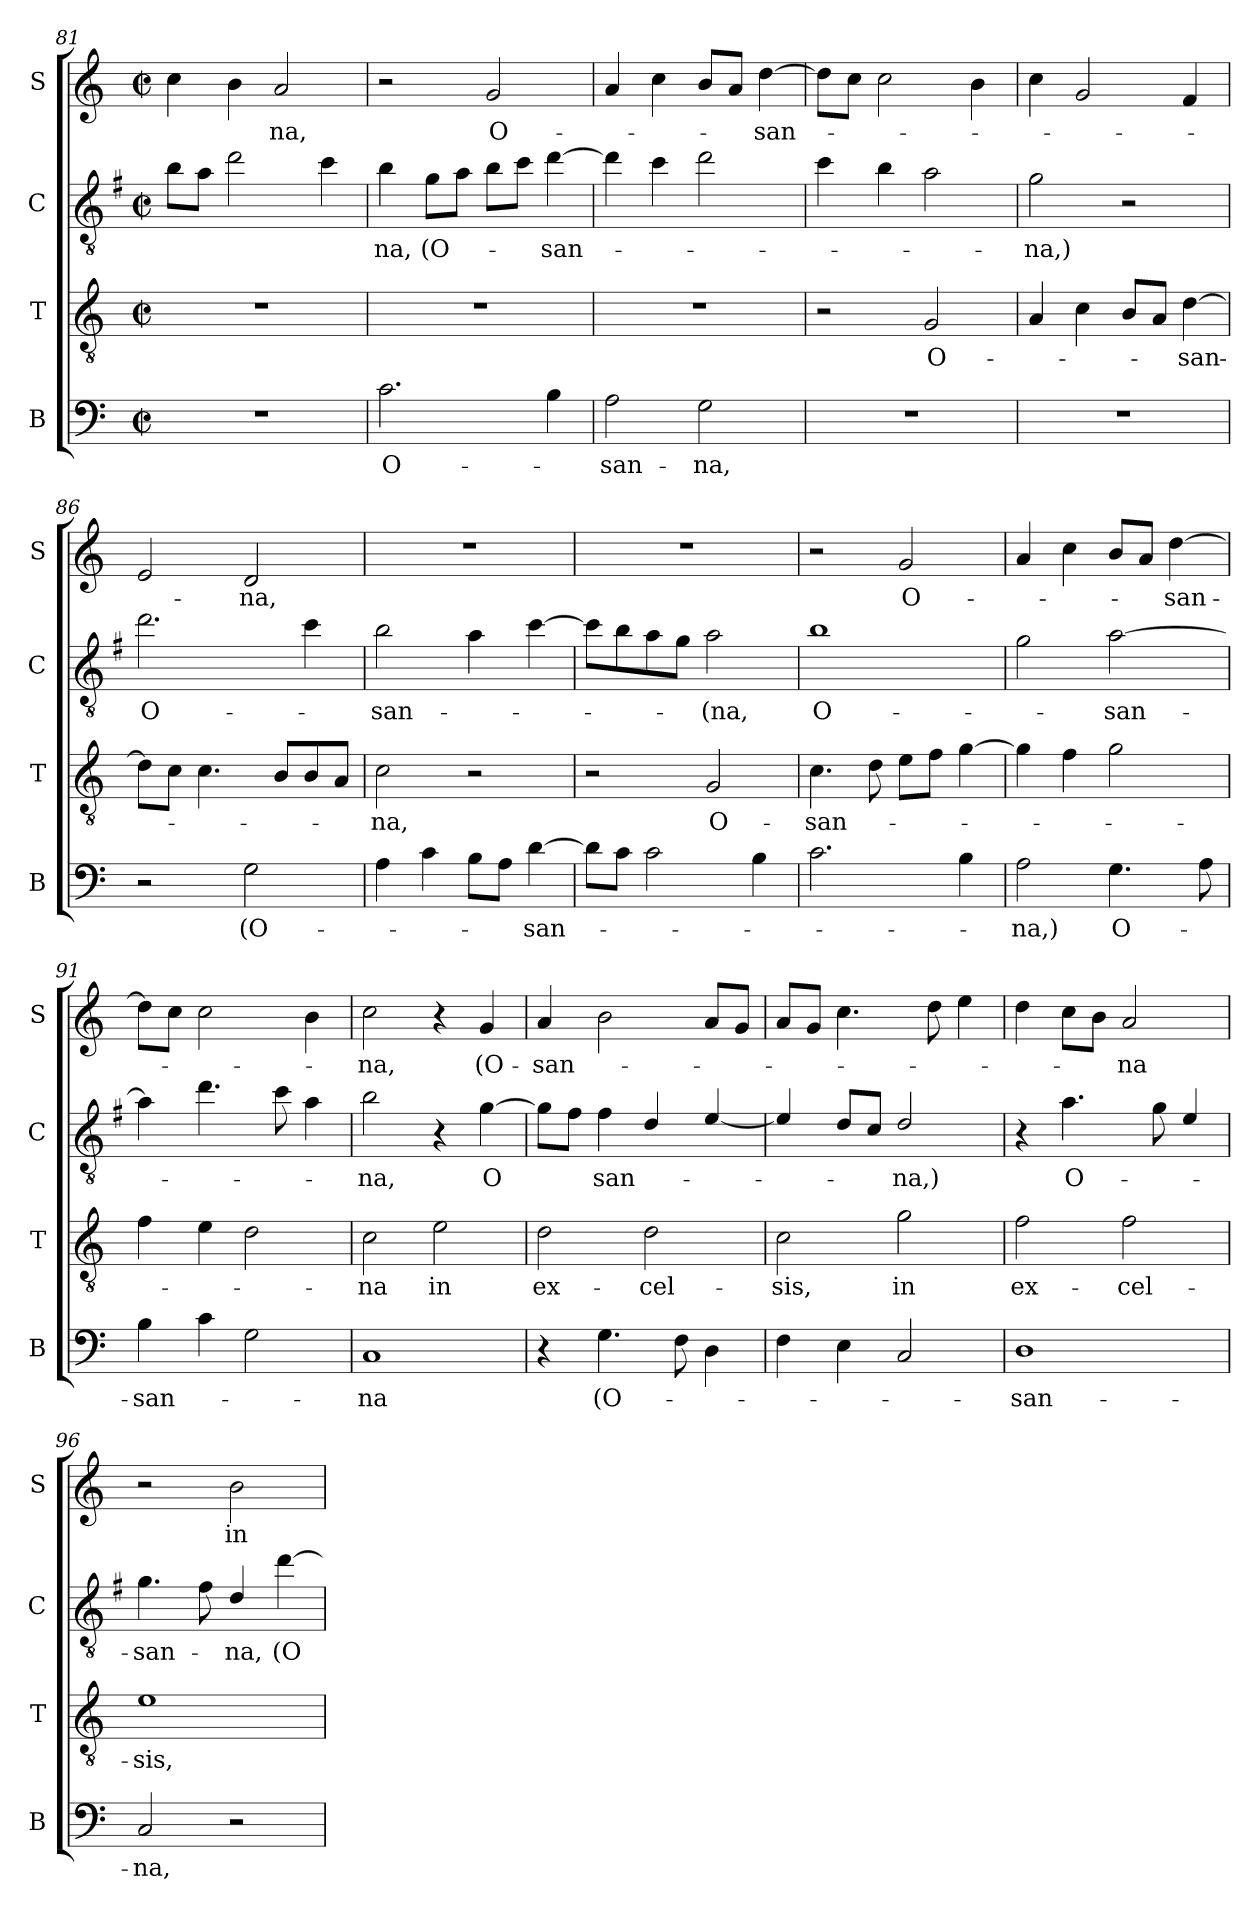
**kern	**text	**kern	**text	**kern	**text	**kern	**text
*part4	*part4	*part3	*part3	*part2	*part2	*part1	*part1
*staff4	*staff4	*staff3	*staff3	*staff2	*staff2	*staff1	*staff1
*I"B	*	*I"T	*	*I"C	*	*I"S	*
*I'B	*	*I'T	*	*I'C	*	*I'S	*
*clefF4	*	*clefGv2	*	*clefGv2	*	*clefG2	*
*	*	*	*	*ITrd4c7	*	*	*
*k[]	*	*k[]	*	*k[]	*	*k[]	*
*M2/2	*	*M2/2	*	*M2/2	*	*M2/2	*
*met(c|)	*	*met(c|)	*	*met(c|)	*	*met(c|)	*
=81	=81	=81	=81	=81	=81	=81	=81
1r	.	1r	.	8e\L	.	4cc\	.
.	.	.	.	8d\J	.	.	.
.	.	.	.	2g\	.	4b\	.
!	!	!	!	!	!	!	!LO:LY:b
.	.	.	.	.	.	2a/	-na,
.	.	.	.	4f\	.	.	.
=82	=82	=82	=82	=82	=82	=82	=82
!	!LO:LY:b	!	!	!	!LO:LY:b	!	!
2.c\	O-	1r	.	4e\	-na,	2r	.
!	!	!	!	!	!LO:LY:b	!	!
.	.	.	.	8c\L	(O-	.	.
.	.	.	.	8d\J	.	.	.
!	!	!	!	!	!	!	!LO:LY:b
.	.	.	.	8e\L	.	2g/	O-
.	.	.	.	8f\J	.	.	.
!	!	!	!	!	!LO:LY:b	!	!
4B\	.	.	.	[4g\	-san-	.	.
!!LO:PB:g=z
=83	=83	=83	=83	=83	=83	=83	=83
!	!LO:LY:b	!	!	!	!	!	!
2A\	-san-	1r	.	4g\]	.	4a/	.
.	.	.	.	4f\	.	4cc\	.
!	!LO:LY:b	!	!	!	!	!	!
2G\	-na,	.	.	2g\	.	8b/L	.
.	.	.	.	.	.	8a/J	.
!	!	!	!	!	!	!	!LO:LY:b
.	.	.	.	.	.	[4dd\	-san-
=84	=84	=84	=84	=84	=84	=84	=84
1r	.	2r	.	4f\	.	8dd\L]	.
.	.	.	.	.	.	8cc\J	.
.	.	.	.	4e\	.	2cc\	.
!	!	!	!LO:LY:b	!	!	!	!
.	.	2G/	O-	2d\	.	.	.
.	.	.	.	.	.	4b\	.
=85	=85	=85	=85	=85	=85	=85	=85
!	!	!	!	!	!LO:LY:b	!	!
1r	.	4A/	.	2c\	-na,)	4cc\	.
.	.	4c\	.	.	.	2g/	.
.	.	8B/L	.	2r	.	.	.
.	.	8A/J	.	.	.	.	.
!	!	!	!LO:LY:b	!	!	!	!
.	.	[4d\	-san-	.	.	4f/	.
=86	=86	=86	=86	=86	=86	=86	=86
!	!	!	!	!	!LO:LY:b	!	!
2r	.	8d\L]	.	2.g\	O-	2e/	.
.	.	8c\J	.	.	.	.	.
.	.	4.c\	.	.	.	.	.
!	!LO:LY:b	!	!	!	!	!	!LO:LY:b
2G\	(O-	.	.	.	.	2d/	-na,
.	.	8B/L	.	.	.	.	.
.	.	8B/	.	4f\	.	.	.
.	.	8A/J	.	.	.	.	.
=87	=87	=87	=87	=87	=87	=87	=87
!	!	!	!LO:LY:b	!	!LO:LY:b	!	!
4A\	.	2c\	-na,	2e\	-san-	1r	.
4c\	.	.	.	.	.	.	.
8B\L	.	2r	.	4d\	.	.	.
8A\J	.	.	.	.	.	.	.
!	!LO:LY:b	!	!	!	!	!	!
[4d\	-san-	.	.	[4f\	.	.	.
=88	=88	=88	=88	=88	=88	=88	=88
8d\L]	.	2r	.	8f\L]	.	1r	.
8c\J	.	.	.	8e\	.	.	.
2c\	.	.	.	8d\	.	.	.
.	.	.	.	8c\J	.	.	.
!	!	!	!LO:LY:b	!	!LO:LY:b	!	!
.	.	2G/	O-	2d\	-(na,	.	.
4B\	.	.	.	.	.	.	.
!!LO:LB:g=z
=89	=89	=89	=89	=89	=89	=89	=89
!	!	!	!LO:LY:b	!	!LO:LY:b	!	!
2.c\	.	4.c\	-san-	1e	O-	2r	.
.	.	8d\	.	.	.	.	.
!	!	!	!	!	!	!	!LO:LY:b
.	.	8e\L	.	.	.	2g/	O-
.	.	8f\J	.	.	.	.	.
4B\	.	[4g\	.	.	.	.	.
=90	=90	=90	=90	=90	=90	=90	=90
!	!LO:LY:b	!	!	!	!	!	!
2A\	-na,)	4g\]	.	2c\	.	4a/	.
.	.	4f\	.	.	.	4cc\	.
!	!LO:LY:b	!	!	!	!LO:LY:b	!	!
4.G\	O-	2g\	.	[2d\	-san-	8b/L	.
.	.	.	.	.	.	8a/J	.
!	!	!	!	!	!	!	!LO:LY:b
.	.	.	.	.	.	[4dd\	-san-
8A\	.	.	.	.	.	.	.
=91	=91	=91	=91	=91	=91	=91	=91
!	!LO:LY:b	!	!	!	!	!	!
4B\	-san-	4f\	.	4d\]	.	8dd\L]	.
.	.	.	.	.	.	8cc\J	.
4c\	.	4e\	.	4.g\	.	2cc\	.
2G\	.	2d\	.	.	.	.	.
.	.	.	.	8f\	.	.	.
.	.	.	.	4d\	.	4b\	.
=92	=92	=92	=92	=92	=92	=92	=92
!	!LO:LY:b	!	!LO:LY:b	!	!LO:LY:b	!	!LO:LY:b
1C	-na	2c\	na	2e\	-na,	2cc\	-na,
!	!	!	!LO:LY:b	!	!	!	!
.	.	2e\	in	4r	.	4r	.
!	!	!	!	!	!LO:LY:b	!	!LO:LY:b
.	.	.	.	[4c\	O	4g/	(O-
=93	=93	=93	=93	=93	=93	=93	=93
!	!	!	!LO:LY:b	!	!	!	!LO:LY:b
4r	.	2d\	ex-	8c\L]	.	4a/	-san-
.	.	.	.	8B\J	.	.	.
!	!LO:LY:b	!	!	!	!LO:LY:b	!	!
4.G\	(O-	.	.	4B\	san-	2b\	.
!	!	!	!LO:LY:b	!	!	!	!
.	.	2d\	-cel-	4G/	.	.	.
8F\	.	.	.	.	.	.	.
4D\	.	.	.	[4A/	.	8a/L	.
.	.	.	.	.	.	8g/J	.
=94	=94	=94	=94	=94	=94	=94	=94
!	!	!	!LO:LY:b	!	!	!	!
4F\	.	2c\	-sis,	4A/]	.	8a/L	.
.	.	.	.	.	.	8g/J	.
4E\	.	.	.	8G/L	.	4.cc\	.
.	.	.	.	8F/J	.	.	.
!	!	!	!LO:LY:b	!	!LO:LY:b	!	!
2C/	.	2g\	in	2G/	-na,)	.	.
.	.	.	.	.	.	8dd\	.
.	.	.	.	.	.	4ee\	.
!!LO:LB:g=z
=95	=95	=95	=95	=95	=95	=95	=95
!	!LO:LY:b	!	!LO:LY:b	!	!	!	!
1D	-san-	2f\	ex-	4r	.	4dd\	.
!	!	!	!	!	!LO:LY:b	!	!
.	.	.	.	4.d\	O-	8cc\L	.
.	.	.	.	.	.	8b\J	.
!	!	!	!LO:LY:b	!	!	!	!LO:LY:b
.	.	2f\	-cel-	.	.	2a/	-na
.	.	.	.	8c\	.	.	.
.	.	.	.	4A/	.	.	.
=96	=96	=96	=96	=96	=96	=96	=96
!	!LO:LY:b	!	!LO:LY:b	!	!LO:LY:b	!	!
2C/	-na,	1e	-sis,	4.c\	-san-	2r	.
.	.	.	.	8B\	.	.	.
!	!	!	!	!	!LO:LY:b	!	!LO:LY:b
2r	.	.	.	4G/	-na,	2b\	in
!	!	!	!	!	!LO:LY:b	!	!
.	.	.	.	[4g\	(O-	.	.
=	=	=	=	=	=	=	=
*-	*-	*-	*-	*-	*-	*-	*-
